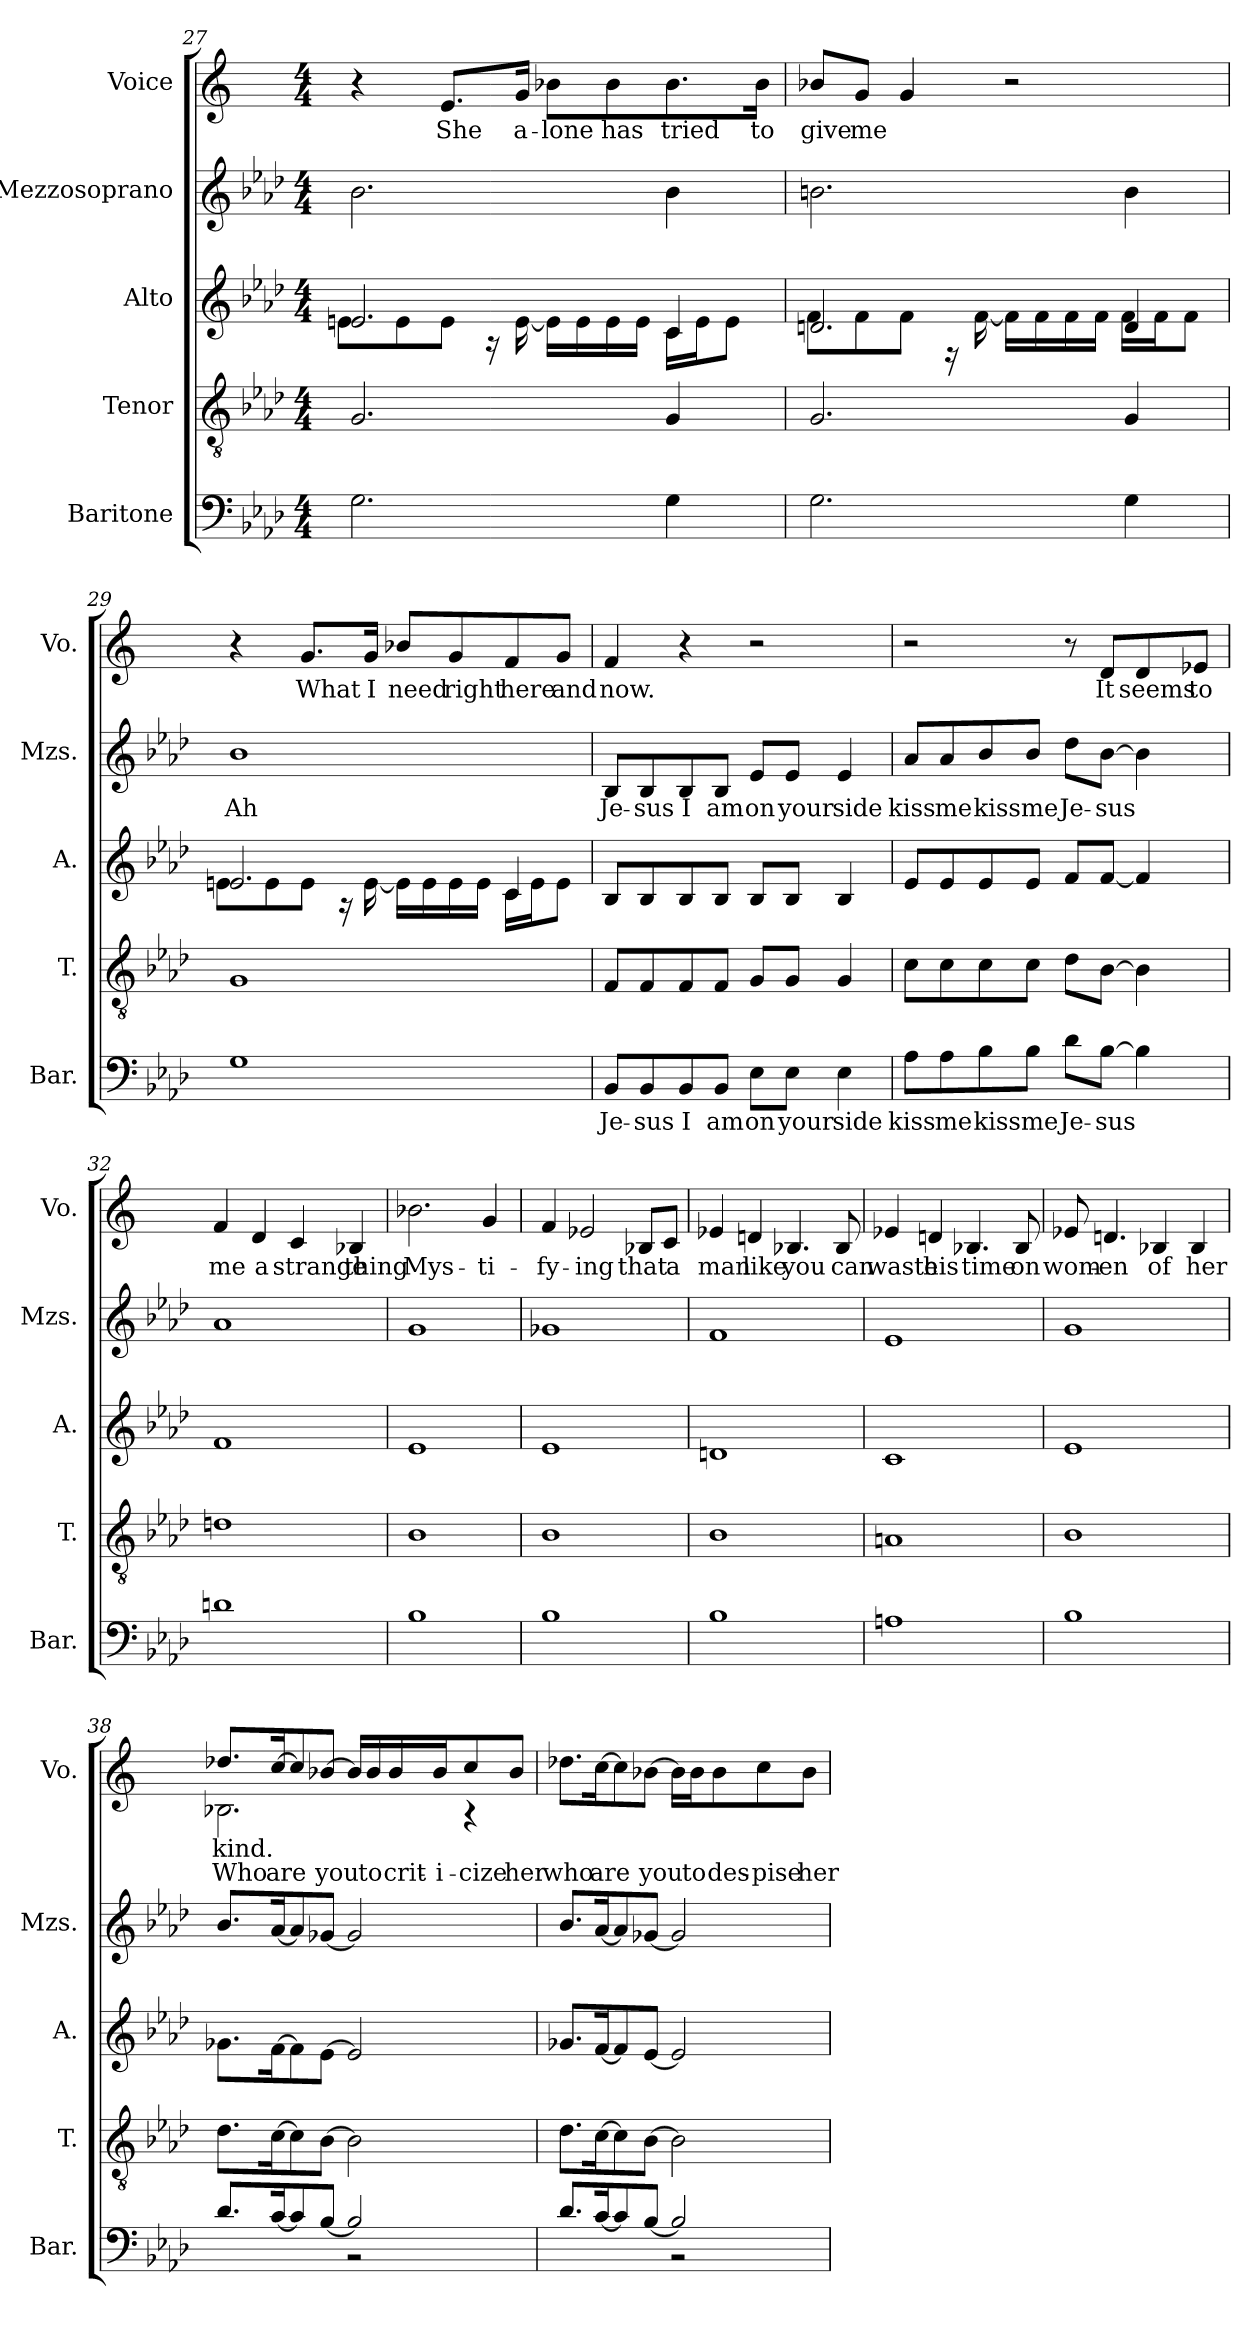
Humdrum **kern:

**kern	**text	**kern	**kern	**kern	**text	**kern	**text	**text
*part5	*part5	*part4	*part3	*part2	*part2	*part1	*part1	*part1
*staff5	*staff5	*staff4	*staff3	*staff2	*staff2	*staff1	*staff1	*staff1
*I"Baritone	*	*I"Tenor	*I"Alto	*I"Mezzosoprano	*	*I"Voice	*	*
*I'Bar.	*	*I'T.	*I'A.	*I'Mzs.	*	*I'Vo.	*	*
!!LO:LB:g=z
*clefF4	*	*clefGv2	*clefG2	*clefG2	*	*clefG2	*	*
*k[b-e-a-d-]	*	*k[b-e-a-d-]	*k[b-e-a-d-]	*k[b-e-a-d-]	*	*k[]	*	*
*A-:	*	*A-:	*A-:	*A-:	*	*C:	*	*
*M4/4	*	*M4/4	*M4/4	*M4/4	*	*M4/4	*	*
=27	=27	=27	=27	=27	=27	=27	=27	=27
*	*	*	*^	*	*	*	*	*
2.G\	.	2.G/	2.en/	8e\L	2.b-\	.	4r	.	.
.	.	.	.	8e\	.	.	.	.	.
.	.	.	.	8e\J	.	.	8.e/L	She	.
.	.	.	.	16r	.	.	.	.	.
.	.	.	.	[16e\	.	.	16g/Jk	a-	.
.	.	.	.	16e\LL]	.	.	8b-X\L	-lone	.
.	.	.	.	16e\	.	.	.	.	.
.	.	.	.	16e\	.	.	8b-\	has	.
.	.	.	.	16e\JJ	.	.	.	.	.
4G\	.	4G/	4c/	16c\LL	4b-\	.	8.b-\	tried	.
.	.	.	.	16e\J	.	.	.	.	.
.	.	.	.	8e\J	.	.	.	.	.
.	.	.	.	.	.	.	16b-\Jk	to	.
=28	=28	=28	=28	=28	=28	=28	=28	=28	=28
2.G\	.	2.G/	2.dn/	8f\L	2.bn\	.	8b-X/L	give	.
.	.	.	.	8f\	.	.	8g/J	me	.
.	.	.	.	8f\J	.	.	4g/	.	.
.	.	.	.	16r	.	.	.	.	.
.	.	.	.	[16f\	.	.	.	.	.
.	.	.	.	16f\LL]	.	.	2r	.	.
.	.	.	.	16f\	.	.	.	.	.
.	.	.	.	16f\	.	.	.	.	.
.	.	.	.	16f\JJ	.	.	.	.	.
4G\	.	4G/	4d/	16f\LL	4b\	.	.	.	.
.	.	.	.	16f\J	.	.	.	.	.
.	.	.	.	8f\J	.	.	.	.	.
=29	=29	=29	=29	=29	=29	=29	=29	=29	=29
1G	.	1G	2.en/	8e\L	1b-	Ah	4r	.	.
.	.	.	.	8e\	.	.	.	.	.
.	.	.	.	8e\J	.	.	8.g/L	What	.
.	.	.	.	16r	.	.	.	.	.
.	.	.	.	[16e\	.	.	16g/Jk	I	.
.	.	.	.	16e\LL]	.	.	8b-X/L	need	.
.	.	.	.	16e\	.	.	.	.	.
.	.	.	.	16e\	.	.	8g/	right	.
.	.	.	.	16e\JJ	.	.	.	.	.
.	.	.	4c/	16c\LL	.	.	8f/	here	.
.	.	.	.	16e\J	.	.	.	.	.
.	.	.	.	8e\J	.	.	8g/J	and	.
*	*	*	*v	*v	*	*	*	*	*
!!LO:LB:g=z
=30	=30	=30	=30	=30	=30	=30	=30	=30
8BB-/L	Je-	8F/L	8B-/L	8B-/L	Je-	4f/	now.	.
8BB-/	-sus	8F/	8B-/	8B-/	-sus	.	.	.
8BB-/	I	8F/	8B-/	8B-/	I	4r	.	.
8BB-/J	am	8F/J	8B-/J	8B-/J	am	.	.	.
8E-\L	on	8G/L	8B-/L	8e-/L	on	2r	.	.
8E-\J	your	8G/J	8B-/J	8e-/J	your	.	.	.
4E-\	side	4G/	4B-/	4e-/	side	.	.	.
=31	=31	=31	=31	=31	=31	=31	=31	=31
8A-\L	kiss	8c\L	8e-/L	8a-/L	kiss	2r	.	.
8A-\	me	8c\	8e-/	8a-/	me	.	.	.
8B-\	kiss	8c\	8e-/	8b-/	kiss	.	.	.
8B-\J	me	8c\J	8e-/J	8b-/J	me	.	.	.
8d-\L	Je-	8d-\L	8f/L	8dd-\L	Je-	8r	.	.
[8B-\J	-sus	[8B-\J	[8f/J	[8b-\J	-sus	8d/L	It	.
4B-\]	.	4B-\]	4f/]	4b-\]	.	8d/	seems	.
.	.	.	.	.	.	8e-X/J	to	.
=32	=32	=32	=32	=32	=32	=32	=32	=32
1dn	.	1dn	1f	1a-	.	4f/	me	.
.	.	.	.	.	.	4d/	a	.
.	.	.	.	.	.	4c/	strange	.
.	.	.	.	.	.	4B-X/	thing	.
=33	=33	=33	=33	=33	=33	=33	=33	=33
1B-	.	1B-	1e-	1g	.	2.b-X\	Mys-	.
.	.	.	.	.	.	4g/	-ti-	.
=34	=34	=34	=34	=34	=34	=34	=34	=34
1B-	.	1B-	1e-	1g-X	.	4f/	-fy-	.
.	.	.	.	.	.	2e-X/	-ing	.
.	.	.	.	.	.	8B-X/L	that	.
.	.	.	.	.	.	8c/J	a	.
!!LO:PB:g=z
=35	=35	=35	=35	=35	=35	=35	=35	=35
1B-	.	1B-	1dn	1f	.	4e-/	man	.
.	.	.	.	.	.	4dn/	like	.
.	.	.	.	.	.	4.B-/	you	.
.	.	.	.	.	.	8B-/	can	.
=36	=36	=36	=36	=36	=36	=36	=36	=36
1An	.	1An	1c	1e-	.	4e-/	waste	.
.	.	.	.	.	.	4dn/	his	.
.	.	.	.	.	.	4.B-/	time	.
.	.	.	.	.	.	8B-/	on	.
=37	=37	=37	=37	=37	=37	=37	=37	=37
1B-	.	1B-	1e-	1g	.	8e-/	wom-	.
.	.	.	.	.	.	4.dn/	-en	.
.	.	.	.	.	.	4B-/	of	.
.	.	.	.	.	.	4B-/	her	.
=38	=38	=38	=38	=38	=38	=38	=38	=38
*^	*	*	*	*	*	*^	*	*
8.d-/L	2ryy	.	8.d-\L	8.g-X\L	8.b-/L	.	8.dd-/L	2.B-\	kind.	Who
[16c/K	.	.	[16c\K	[16f\K	[16a-/K	.	[16cc/K	.	.	are
8c/]	.	.	8c\]	8f\]	8a-/]	.	8cc/]	.	.	.
[8B-/J	.	.	[8B-\J	[8e-\J	[8g-X/J	.	[8b-/J	.	.	you
2B-/]	2r	.	2B-\]	2e-/]	2g-/]	.	16b-/LL]	.	.	.
.	.	.	.	.	.	.	16b-/	.	.	to
.	.	.	.	.	.	.	16b-/	.	.	crit-
.	.	.	.	.	.	.	16b-/J	.	.	-i-
.	.	.	.	.	.	.	8cc/	4r	.	-cize
.	.	.	.	.	.	.	8b-/J	.	.	her
*	*	*	*	*	*	*	*v	*v	*	*
!!LO:LB:g=z
=39	=39	=39	=39	=39	=39	=39	=39	=39	=39
8.d-/L	2ryy	.	8.d-\L	8.g-X/L	8.b-/L	.	8.dd-\L	.	who
[16c/K	.	.	[16c\K	[16f/K	[16a-/K	.	[16cc\K	.	are
8c/]	.	.	8c\]	8f/]	8a-/]	.	8cc\]	.	.
[8B-/J	.	.	[8B-\J	[8e-/J	[8g-X/J	.	[8b-\J	.	you
2B-/]	2r	.	2B-\]	2e-/]	2g-/]	.	16b-\LL]	.	.
.	.	.	.	.	.	.	16b-\J	.	to
.	.	.	.	.	.	.	8b-\	.	des-
.	.	.	.	.	.	.	8cc\	.	-pise
.	.	.	.	.	.	.	8b-\J	.	her
*v	*v	*	*	*	*	*	*	*	*
=	=	=	=	=	=	=	=	=
*-	*-	*-	*-	*-	*-	*-	*-	*-
